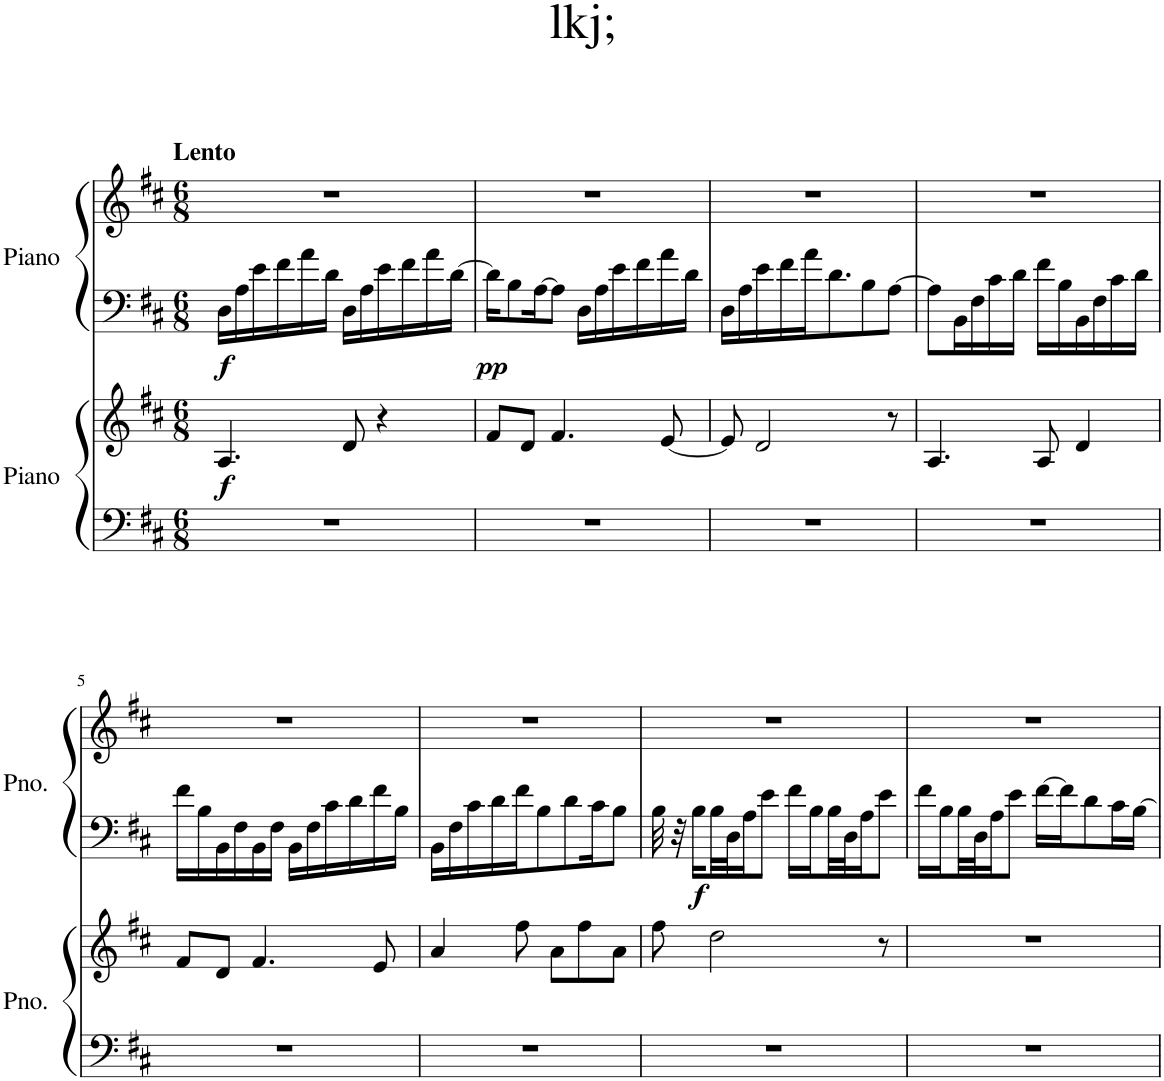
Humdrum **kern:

**kern	**kern	**dynam	**kern	**kern	**dynam
*part2	*part2	*part2	*part1	*part1	*part1
*staff4	*staff3	*staff3/4	*staff2	*staff1	*staff1/2
*I"Piano	*	*	*I"Piano	*	*
*I'Pno.	*	*	*I'Pno.	*	*
*clefF4	*clefG2	*	*clefF4	*clefG2	*
*k[f#c#]	*k[f#c#]	*	*k[f#c#]	*k[f#c#]	*
*M6/8	*M6/8	*	*M6/8	*M6/8	*
=1	=1	=1	=1	=1	=1
!	!	!	!	!LO:TX:a:B:t=Lento	!
!	!	!LO:DY:b	!	!	!LO:DY:b=2
2.r	4.A/	f	16D\LL	2.r	f
.	.	.	16A\	.	.
.	.	.	16e\	.	.
.	.	.	16f#\	.	.
.	.	.	16a\	.	.
.	.	.	16d\JJ	.	.
.	8d/	.	16D\LL	.	.
.	.	.	16A\	.	.
.	4r	.	16e\	.	.
.	.	.	16f#\	.	.
.	.	.	16a\	.	.
.	.	.	[16d\JJ	.	.
=2	=2	=2	=2	=2	=2
!	!	!	!	!	!LO:DY:b=2
2.r	8f#/L	.	16d\KL]	2.r	pp
.	.	.	8B\	.	.
.	8d/J	.	.	.	.
.	.	.	[16A\K	.	.
.	4.f#/	.	8A\J]	.	.
.	.	.	16D\LL	.	.
.	.	.	16A\	.	.
.	.	.	16e\	.	.
.	.	.	16f#\	.	.
.	[8e/	.	16a\	.	.
.	.	.	16d\JJ	.	.
=3	=3	=3	=3	=3	=3
2.r	8e/]	.	16D\LL	2.r	.
.	.	.	16A\	.	.
.	2d/	.	16e\	.	.
.	.	.	16f#\	.	.
.	.	.	16a\J	.	.
.	.	.	8.d\	.	.
.	.	.	8B\	.	.
.	8r	.	[8A\J	.	.
=4	=4	=4	=4	=4	=4
2.r	4.A/	.	8A\L]	2.r	.
.	.	.	16BB\L	.	.
.	.	.	16F#\	.	.
.	.	.	16c#\	.	.
.	.	.	16d\JJ	.	.
.	8A/	.	16f#\LL	.	.
.	.	.	16B\	.	.
.	4d/	.	16BB\	.	.
.	.	.	16F#\	.	.
.	.	.	16c#\	.	.
.	.	.	16d\JJ	.	.
!!LO:LB:g=z
=5	=5	=5	=5	=5	=5
2.r	8f#/L	.	16f#\LL	2.r	.
.	.	.	16B\	.	.
.	8d/J	.	16BB\	.	.
.	.	.	16F#\	.	.
.	4.f#/	.	16BB\	.	.
.	.	.	16F#\JJ	.	.
.	.	.	16BB\LL	.	.
.	.	.	16F#\	.	.
.	.	.	16c#\	.	.
.	.	.	16d\	.	.
.	8e/	.	16f#\	.	.
.	.	.	16B\JJ	.	.
=6	=6	=6	=6	=6	=6
2.r	4a/	.	16BB\LL	2.r	.
.	.	.	16F#\	.	.
.	.	.	16c#\	.	.
.	.	.	16d\	.	.
.	8ff#\	.	16f#\J	.	.
.	.	.	8B\	.	.
.	8a\L	.	.	.	.
.	.	.	8d\	.	.
.	8ff#\	.	.	.	.
.	.	.	16c#\K	.	.
.	8a\J	.	8B\J	.	.
=7	=7	=7	=7	=7	=7
2.r	8ff#\	.	32B\	2.r	.
.	.	.	32r	.	.
!	!	!	!	!	!LO:DY:b=2
.	.	.	16B\LL	.	f
.	2dd\	.	32B\L	.	.
.	.	.	32D\J	.	.
.	.	.	16A\J	.	.
.	.	.	8e\J	.	.
.	.	.	16f#\LL	.	.
.	.	.	16B\	.	.
.	.	.	32B\L	.	.
.	.	.	32D\J	.	.
.	.	.	16A\J	.	.
.	8r	.	8e\J	.	.
=8	=8	=8	=8	=8	=8
2.r	2.r	.	16f#\LL	2.r	.
.	.	.	16B\	.	.
.	.	.	32B\L	.	.
.	.	.	32D\J	.	.
.	.	.	16A\J	.	.
.	.	.	8e\J	.	.
.	.	.	[16f#\LL	.	.
.	.	.	16f#\J]	.	.
.	.	.	8d\	.	.
.	.	.	16c#\L	.	.
.	.	.	[16B\JJ	.	.
=	=	=	=	=	=
*-	*-	*-	*-	*-	*-
